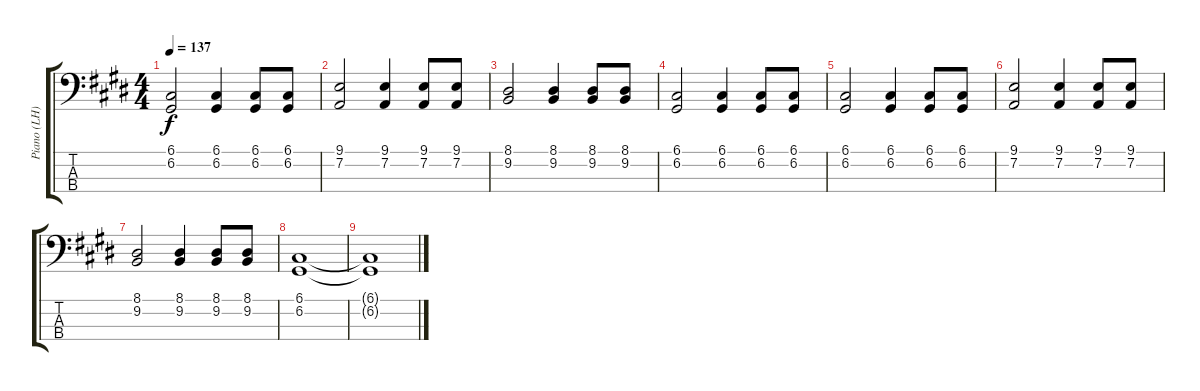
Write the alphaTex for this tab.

\track ("Piano (LH)" "Piano (LH)") {instrument acousticgrandpiano}
\staff {score tabs}
\tuning (G2 D2 A1 E1) {hide}
\ts (4 4)
\tempo 137
\clef f4
\ks e
(6.1 6.2).2{dy f} (6.1 6.2).4 (6.1 6.2).8 (6.1 6.2).8 |
(9.1 7.2).2 (9.1 7.2).4 (9.1 7.2).8 (9.1 7.2).8 |
(8.1 9.2).2 (8.1 9.2).4 (8.1 9.2).8 (8.1 9.2).8 |
(6.1 6.2).2 (6.1 6.2).4 (6.1 6.2).8 (6.1 6.2).8 |
(6.1 6.2).2 (6.1 6.2).4 (6.1 6.2).8 (6.1 6.2).8 |
(9.1 7.2).2 (9.1 7.2).4 (9.1 7.2).8 (9.1 7.2).8 |
(8.1 9.2).2 (8.1 9.2).4 (8.1 9.2).8 (8.1 9.2).8 |
(6.1 6.2).1 |
(6.1{t} 6.2{t}).1
